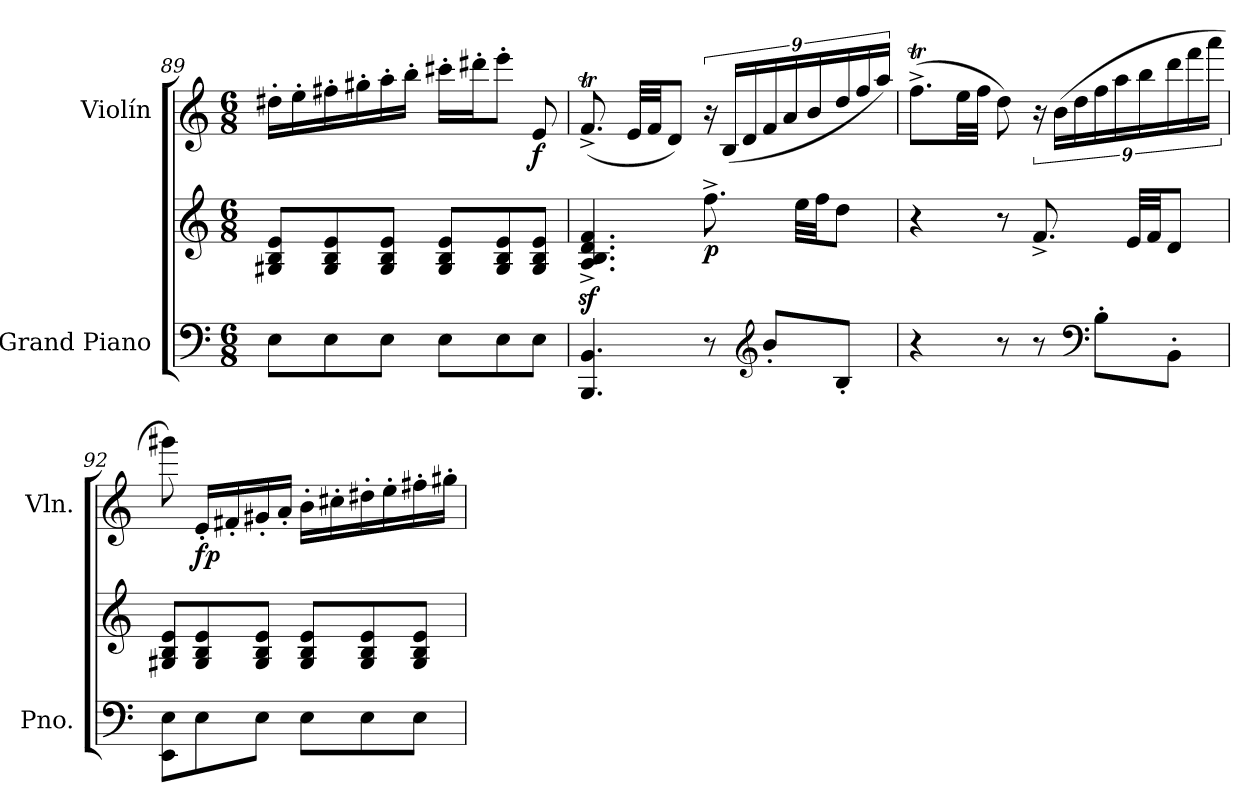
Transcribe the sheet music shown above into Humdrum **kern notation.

**kern	**kern	**dynam	**kern	**dynam
*part2	*part2	*part2	*part1	*part1
*staff3	*staff2	*staff2/3	*staff1	*staff1
*I"Grand Piano	*	*	*I"Violín	*
*I'Pno.	*	*	*I'Vln.	*
*clefF4	*clefG2	*	*clefG2	*
*k[]	*k[]	*	*k[]	*
*M6/8	*M6/8	*	*M6/8	*
=89	=89	=89	=89	=89
8E\L	8G#X/ 8B/ 8e/L	.	16dd#X'\LL	.
.	.	.	16ee'\	.
8E\	8G#/ 8B/ 8e/	.	16ff#X'\	.
.	.	.	16gg#X'\	.
8E\J	8G#/ 8B/ 8e/J	.	16aa'\	.
.	.	.	16bb'\JJ	.
8E\L	8G#/ 8B/ 8e/L	.	16ccc#X'\LL	.
.	.	.	16ddd#X'\J	.
8E\	8G#/ 8B/ 8e/	.	8eee'\J	.
!	!	!	!	!LO:DY:b
8E\J	8G#/ 8B/ 8e/J	.	8e/	f
!!LO:PB:g=z
=90	=90	=90	=90	=90
4.BBB/ 4.BB/	4.A/z<^ 4.B/z<^ 4.d/z<^ 4.f/z<^	.	(8.fT^/	.
.	.	.	32e/LLL	.
.	.	.	32f/JJ	.
.	.	.	8d/J)	.
!	!	!LO:DY:b	!	!
8r	8.ff^\	p	24r	.
.	.	.	(24B/LL	.
.	.	.	24d/	.
*clefG2	*	*	*	*
*	*	*	*Xbrackettup	*
8b'/L	.	.	24f/	.
.	.	.	24a/	.
.	32ee\LLL	.	.	.
.	.	.	24b/	.
.	32ff\JJ	.	.	.
8B'/J	8dd\J	.	24dd/	.
.	.	.	24ff/	.
.	.	.	24aa/JJ)	.
=91	=91	=91	=91	=91
4r	4r	.	(8.ffT^\L	.
.	.	.	32ee\LL	.
.	.	.	32ff\JJJ	.
8r	8r	.	8dd\)	.
*	*	*	*brackettup	*
8r	8.f^/	.	24r	.
.	.	.	(24b\LL	.
.	.	.	24dd\	.
*clefF4	*	*	*	*
*	*	*	*Xbrackettup	*
8B'\L	.	.	24ff\	.
.	.	.	24aa\	.
.	32e/LLL	.	.	.
.	.	.	24bb\	.
.	32f/JJ	.	.	.
8BB'\J	8d/J	.	24ddd\	.
.	.	.	24fff\	.
.	.	.	24aaa\JJ	.
!!LO:LB:g=z
=92	=92	=92	=92	=92
8EE\ 8E\L	8G#X/ 8B/ 8e/L	.	8ggg#X\)	.
!	!	!	!	!LO:DY:b
8E\	8G#/ 8B/ 8e/	.	16e'/LL	fp
.	.	.	16f#X'/	.
8E\J	8G#/ 8B/ 8e/J	.	16g#X'/	.
.	.	.	16a'/JJ	.
8E\L	8G#/ 8B/ 8e/L	.	16b'\LL	.
.	.	.	16cc#X'\	.
8E\	8G#/ 8B/ 8e/	.	16dd#X'\	.
.	.	.	16ee'\	.
8E\J	8G#/ 8B/ 8e/J	.	16ff#X'\	.
.	.	.	16gg#X'\JJ	.
=	=	=	=	=
*-	*-	*-	*-	*-
